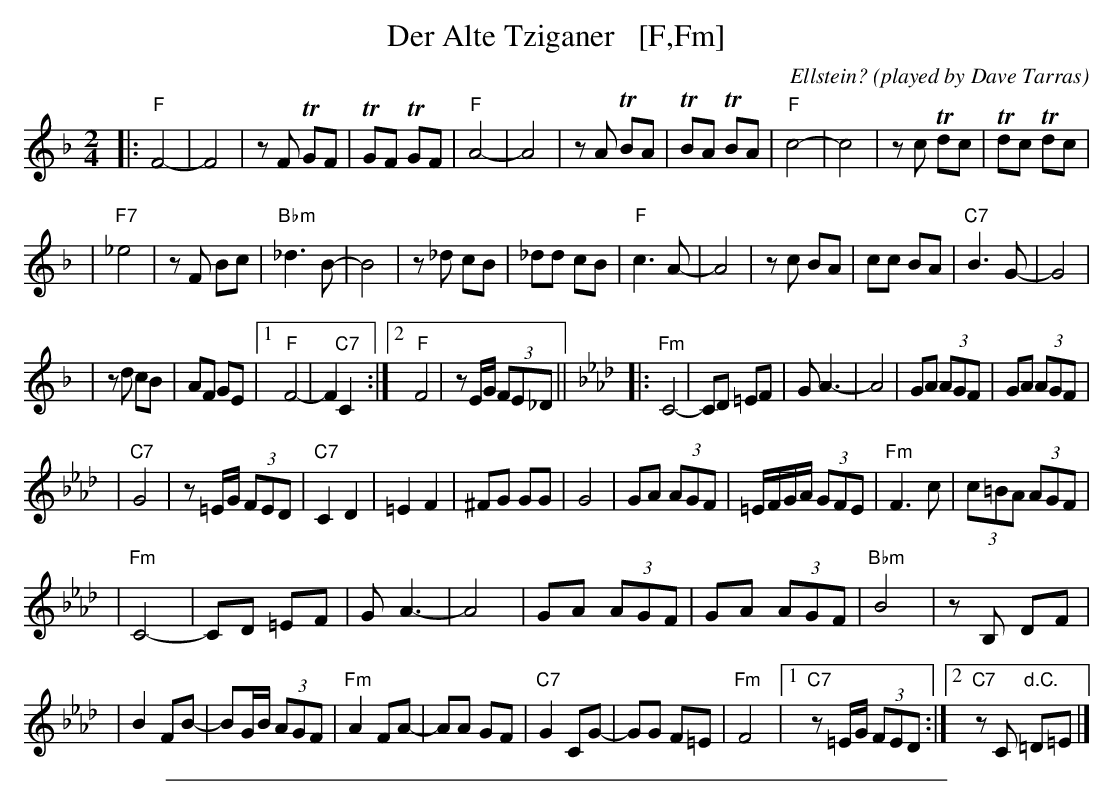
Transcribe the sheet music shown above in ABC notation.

X:1
T: Der Alte Tziganer   [F,Fm]
C: Ellstein?
O: played by Dave Tarras
M: 2/4
L: 1/8
K: F
|: "F"F4- | F4 \
| zF TGF | TGF TGF \
| "F"A4- | A4 \
| zA TBA | TBA TBA \
| "F"c4- | c4 \
| zc Tdc | Tdc Tdc |
| "F7"_e4 | zF Bc \
| "Bbm"_d3 B- | B4 \
| z_d cB | _dd cB \
| "F"c3 A- | A4 \
| zc BA | cc BA \
| "C7"B3 G- | G4 |
| zd cB | AF GE \
|1 "F"F4- | F2 "C7"C2 \
:|2 "F"F4 | zE/G/ (3FE_D ||\
[K:Fm] \
|: "Fm"C4- | CD =EF \
| G A3- | A4 \
| GA (3AGF | GA (3AGF |
| "C7"G4 | z=E/G/ (3FED \
| "C7"C2 D2 | =E2 F2 \
| ^FG GG | G4 \
| GA (3AGF | =E/F/G/A/ (3GFE \
| "Fm"F3 c | (3c=BA (3AGF |
| "Fm"C4- | CD =EF \
| G A3- | A4 \
| GA (3AGF | GA (3AGF \
| "Bbm"B4 | zB, DF |
| B2 FB- | BG/B/ (3AGF \
| "Fm"A2 FA- | AA GF \
| "C7"G2 CG- | GG F=E \
| "Fm"F4 |1 "C7"z=E/G/ (3FED :|2 "C7"zC "d.C."=D=E |]
